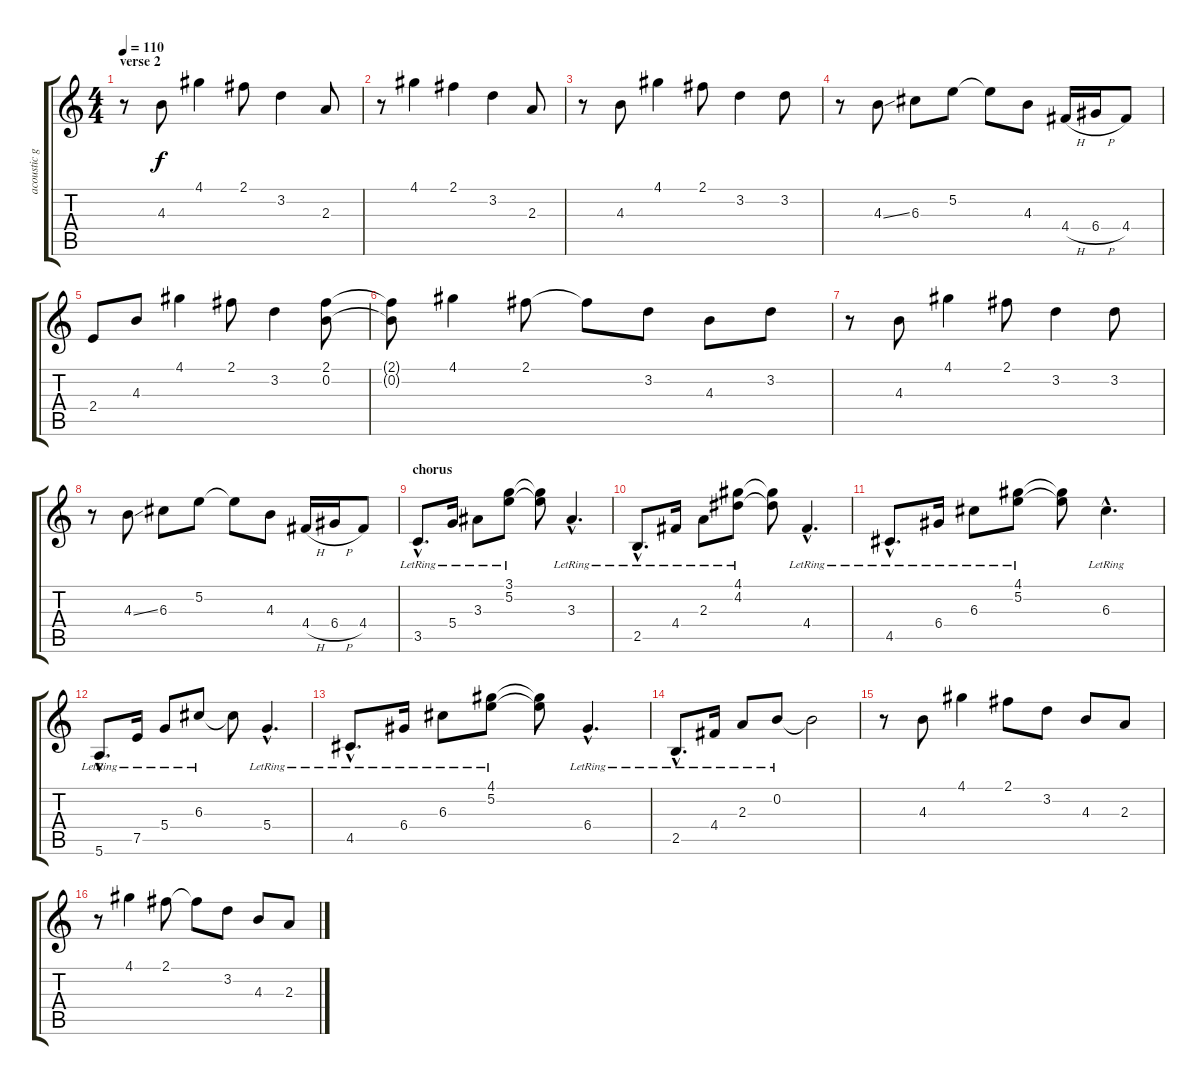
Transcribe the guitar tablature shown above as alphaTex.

\track ("acoustic guitar(with delay)" "acoustic g") {instrument acousticguitarsteel}
\staff {score tabs}
\tuning (E4 B3 G3 D3 A2 E2) {hide}
\ts (4 4)
\section ("" "verse 2")
\tempo 110
\clef g2
\ks c
r.8{dy f} 4.3.8 4.1.4 2.1.8 3.2.4 2.3.8 |
r.8 4.1.4 2.1.4 3.2.4 2.3.8 |
r.8 4.3.8 4.1.4 2.1.8 3.2.4 3.2.8 |
r.8 4.3{ss}.8 6.3.8 5.2.8 5.2{t}.8 4.3.8 4.4{h}.16 6.4{h}.16 4.4.8 |
2.4.8 4.3.8 4.1.4 2.1.8 3.2.4 (2.1 0.2).8 |
(2.1{t} 0.2{t}).8 4.1.4 2.1.8 2.1{t}.8 3.2.8 4.3.8 3.2.8 |
r.8 4.3.8 4.1.4 2.1.8 3.2.4 3.2.8 |
r.8 4.3{ss}.8 6.3.8 5.2.8 5.2{t}.8 4.3.8 4.4{h}.16 6.4{h}.16 4.4.8 |
\section ("" "chorus")
3.5{hac lr}.8{d} 5.4{lr}.16 3.3{lr}.8 (3.1{lr} 5.2{lr}).8 (3.1{t} 5.2{t}).8 3.3{hac lr}.4{d} |
2.5{hac lr}.8{d} 4.4{lr}.16 2.3{lr}.8 (4.1{lr} 4.2{lr}).8 (4.1{t} 4.2{t}).8 4.4{hac lr}.4{d} |
4.5{hac lr}.8{d} 6.4{lr}.16 6.3{lr}.8 (4.1{lr} 5.2{lr}).8 (4.1{t} 5.2{t}).8 6.3{hac lr}.4{d} |
5.6{hac lr}.8{d} 7.5{lr}.16 5.4{lr}.8 6.3{lr}.8 6.3{t}.8 5.4{hac lr}.4{d} |
4.5{hac lr}.8{d} 6.4{lr}.16 6.3{lr}.8 (4.1{lr} 5.2{lr}).8 (4.1{t} 5.2{t}).8 6.4{hac lr}.4{d} |
2.5{hac lr}.8{d} 4.4{lr}.16 2.3{lr}.8 0.2{lr}.8 0.2{t}.2 |
r.8 4.3.8 4.1.4 2.1.8 3.2.8 4.3.8 2.3.8 |
r.8 4.1.4 2.1.8 2.1{t}.8 3.2.8 4.3.8 2.3.8
